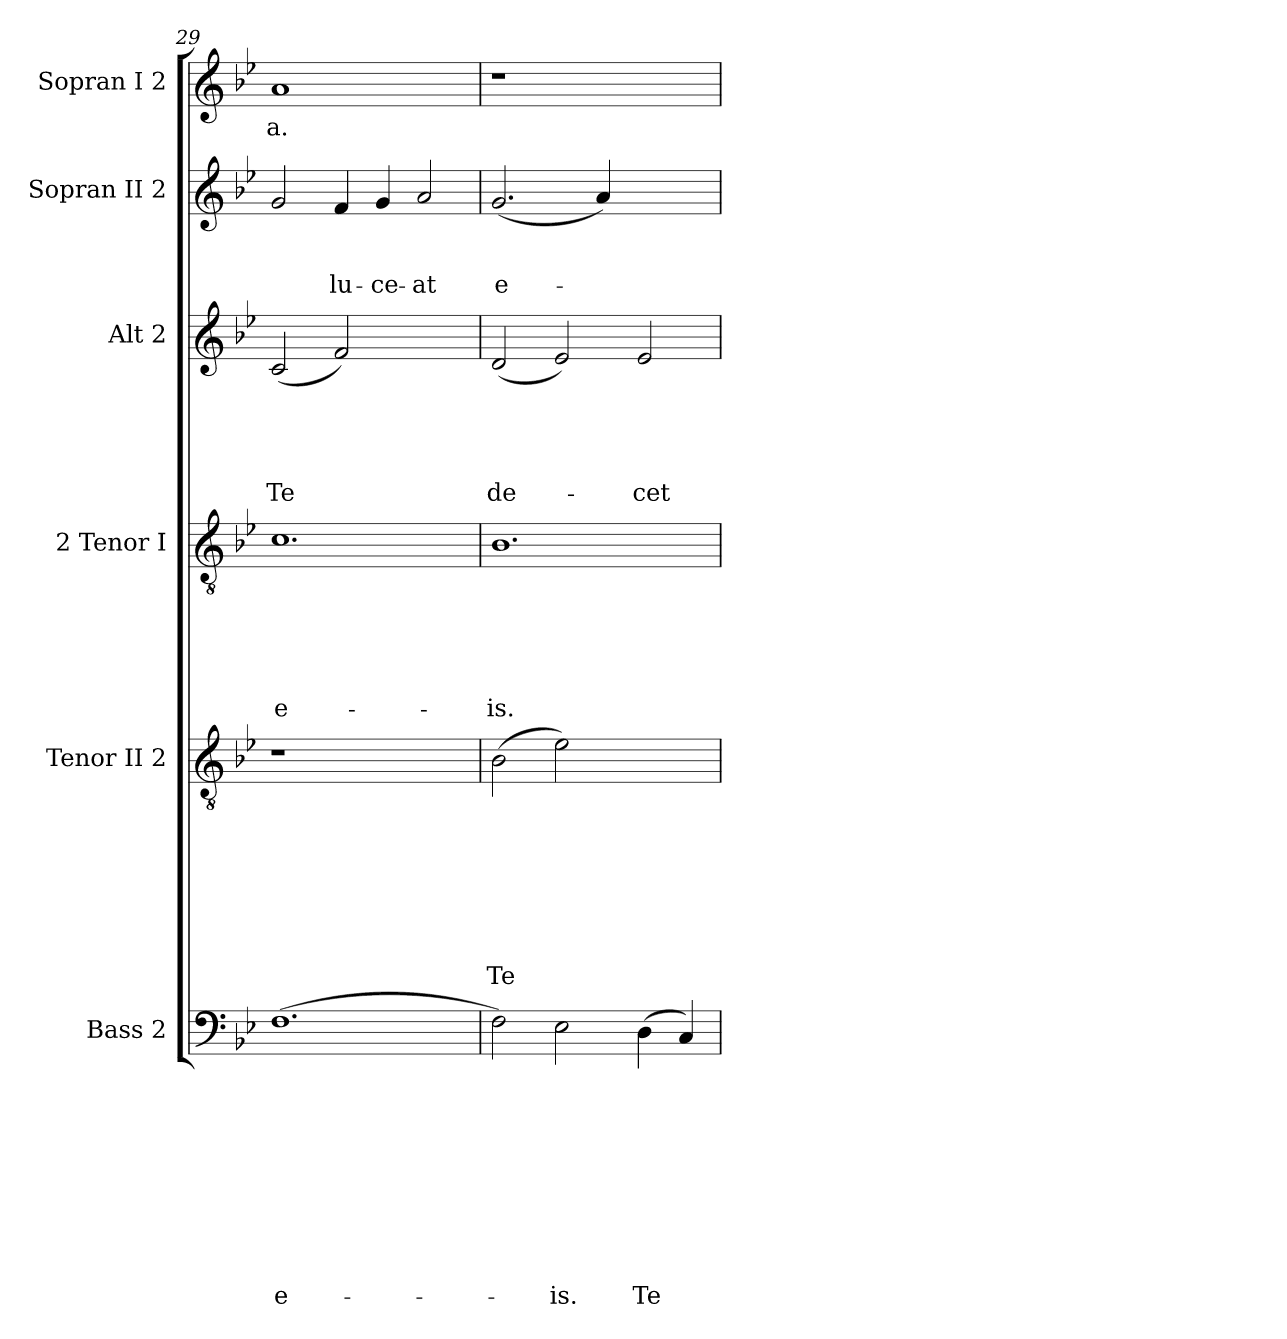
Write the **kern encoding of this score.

**kern	**text	**text	**text	**text	**text	**text	**text	**text	**text	**text	**kern	**text	**text	**text	**text	**text	**text	**text	**text	**kern	**text	**text	**text	**text	**text	**text	**kern	**text	**text	**text	**text	**text	**kern	**text	**text	**text	**kern	**text
*part6	*part6	*part6	*part6	*part6	*part6	*part6	*part6	*part6	*part6	*part6	*part5	*part5	*part5	*part5	*part5	*part5	*part5	*part5	*part5	*part4	*part4	*part4	*part4	*part4	*part4	*part4	*part3	*part3	*part3	*part3	*part3	*part3	*part2	*part2	*part2	*part2	*part1	*part1
*staff6	*staff6	*staff6	*staff6	*staff6	*staff6	*staff6	*staff6	*staff6	*staff6	*staff6	*staff5	*staff5	*staff5	*staff5	*staff5	*staff5	*staff5	*staff5	*staff5	*staff4	*staff4	*staff4	*staff4	*staff4	*staff4	*staff4	*staff3	*staff3	*staff3	*staff3	*staff3	*staff3	*staff2	*staff2	*staff2	*staff2	*staff1	*staff1
*I"Bass 2	*	*	*	*	*	*	*	*	*	*	*I"Tenor II 2	*	*	*	*	*	*	*	*	*I"2 Tenor I	*	*	*	*	*	*	*I"Alt 2	*	*	*	*	*	*I"Sopran II 2	*	*	*	*I"Sopran I 2	*
!!LO:PB:g=z
*clefF4	*	*	*	*	*	*	*	*	*	*	*clefGv2	*	*	*	*	*	*	*	*	*clefGv2	*	*	*	*	*	*	*clefG2	*	*	*	*	*	*clefG2	*	*	*	*clefG2	*
*k[b-e-]	*	*	*	*	*	*	*	*	*	*	*k[b-e-]	*	*	*	*	*	*	*	*	*k[b-e-]	*	*	*	*	*	*	*k[b-e-]	*	*	*	*	*	*k[b-e-]	*	*	*	*k[b-e-]	*
*B-:	*	*	*	*	*	*	*	*	*	*	*B-:	*	*	*	*	*	*	*	*	*B-:	*	*	*	*	*	*	*B-:	*	*	*	*	*	*B-:	*	*	*	*B-:	*
=29	=29	=29	=29	=29	=29	=29	=29	=29	=29	=29	=29	=29	=29	=29	=29	=29	=29	=29	=29	=29	=29	=29	=29	=29	=29	=29	=29	=29	=29	=29	=29	=29	=29	=29	=29	=29	=29	=29
!	!	!	!	!	!	!	!	!	!	!LO:LY:b:rj	!	!	!	!	!	!	!	!	!	!	!	!	!	!	!	!LO:LY:b	!	!	!	!	!	!LO:LY:b	!	!	!	!	!	!LO:LY:b
(>1.F	.	.	.	.	.	.	.	.	.	e-	1r	.	.	.	.	.	.	.	.	1.c	.	.	.	.	.	e-	(<2c/	.	.	.	.	Te	2g/	.	.	.	1a	-a.
!	!	!	!	!	!	!	!	!	!	!	!	!	!	!	!	!	!	!	!	!	!	!	!	!	!	!	!	!	!	!	!	!	!	!	!	!LO:LY:b	!	!
.	.	.	.	.	.	.	.	.	.	.	.	.	.	.	.	.	.	.	.	.	.	.	.	.	.	.	2f/)	.	.	.	.	.	4f/	.	.	lu-	.	.
!	!	!	!	!	!	!	!	!	!	!	!	!	!	!	!	!	!	!	!	!	!	!	!	!	!	!	!	!	!	!	!	!	!	!	!	!LO:LY:b	!	!
.	.	.	.	.	.	.	.	.	.	.	.	.	.	.	.	.	.	.	.	.	.	.	.	.	.	.	.	.	.	.	.	.	4g/	.	.	-ce-	.	.
!	!	!	!	!	!	!	!	!	!	!	!	!	!	!	!	!	!	!	!	!	!	!	!	!	!	!	!	!	!	!	!	!	!	!	!	!LO:LY:b	!	!
.	.	.	.	.	.	.	.	.	.	.	2ryy	.	.	.	.	.	.	.	.	.	.	.	.	.	.	.	2ryy	.	.	.	.	.	2a/	.	.	-at	2ryy	.
=30	=30	=30	=30	=30	=30	=30	=30	=30	=30	=30	=30	=30	=30	=30	=30	=30	=30	=30	=30	=30	=30	=30	=30	=30	=30	=30	=30	=30	=30	=30	=30	=30	=30	=30	=30	=30	=30	=30
!	!	!	!	!	!	!	!	!	!	!	!	!	!	!	!	!	!	!	!LO:LY:b	!	!	!	!	!	!	!LO:LY:b	!	!	!	!	!	!LO:LY:b	!	!	!	!LO:LY:b	!	!
2F\)	.	.	.	.	.	.	.	.	.	.	(>2B-\	.	.	.	.	.	.	.	Te	1.B-	.	.	.	.	.	-is.	(<2d/	.	.	.	.	de-	(<2.g/	.	.	e-	1r	.
!	!	!	!	!	!	!	!	!	!	!LO:LY:b	!	!	!	!	!	!	!	!	!	!	!	!	!	!	!	!	!	!	!	!	!	!	!	!	!	!	!	!
2E-\	.	.	.	.	.	.	.	.	.	-is.	2e-\)	.	.	.	.	.	.	.	.	.	.	.	.	.	.	.	2e-/)	.	.	.	.	.	.	.	.	.	.	.
.	.	.	.	.	.	.	.	.	.	.	.	.	.	.	.	.	.	.	.	.	.	.	.	.	.	.	.	.	.	.	.	.	4a/)	.	.	.	.	.
!	!	!	!	!	!	!	!	!	!	!LO:LY:b	!	!	!	!	!	!	!	!	!	!	!	!	!	!	!	!	!	!	!	!	!	!LO:LY:b	!	!	!	!	!	!
(>4D\	.	.	.	.	.	.	.	.	.	Te	2ryy	.	.	.	.	.	.	.	.	.	.	.	.	.	.	.	2e-/	.	.	.	.	-cet	2ryy	.	.	.	2ryy	.
4C/)	.	.	.	.	.	.	.	.	.	.	.	.	.	.	.	.	.	.	.	.	.	.	.	.	.	.	.	.	.	.	.	.	.	.	.	.	.	.
=	=	=	=	=	=	=	=	=	=	=	=	=	=	=	=	=	=	=	=	=	=	=	=	=	=	=	=	=	=	=	=	=	=	=	=	=	=	=
*-	*-	*-	*-	*-	*-	*-	*-	*-	*-	*-	*-	*-	*-	*-	*-	*-	*-	*-	*-	*-	*-	*-	*-	*-	*-	*-	*-	*-	*-	*-	*-	*-	*-	*-	*-	*-	*-	*-
